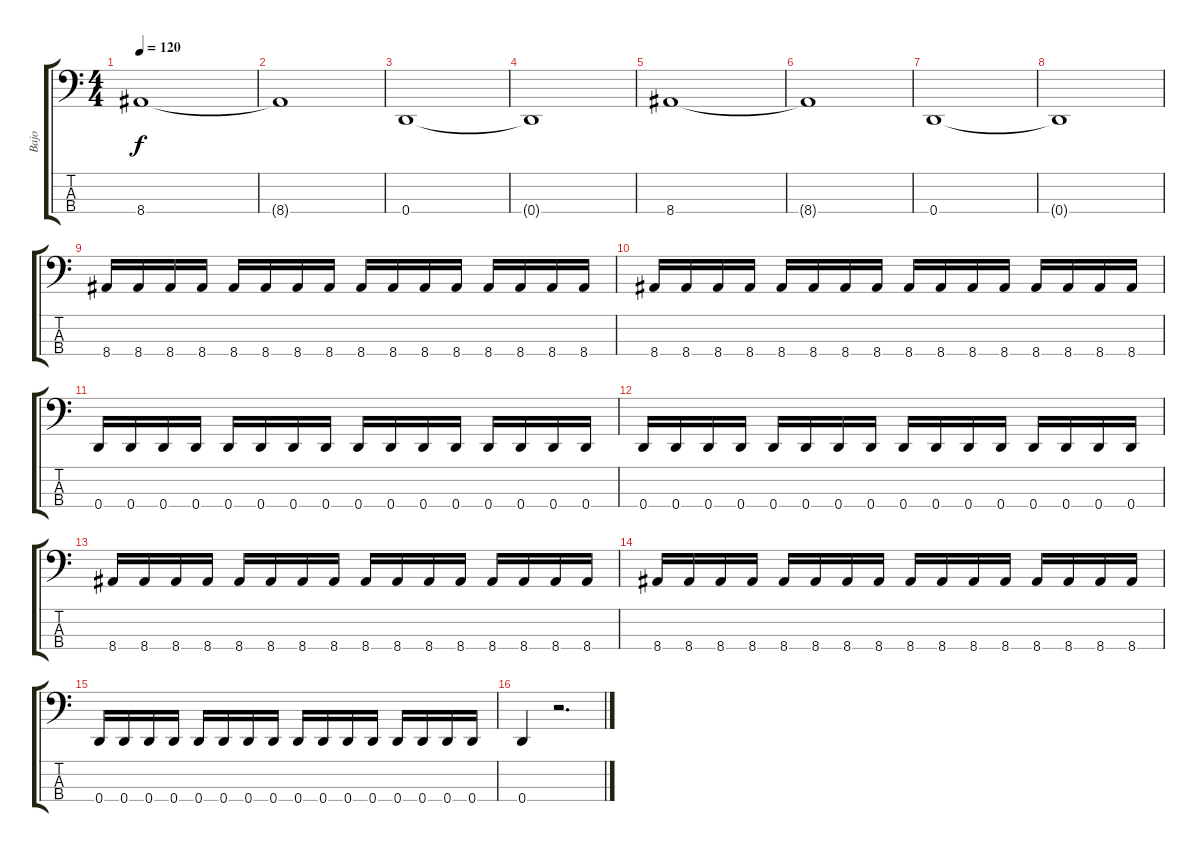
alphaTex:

\track ("Bajo" "Bajo") {instrument electricbassfinger}
\staff {score tabs}
\tuning (G2 D2 A1 D1) {hide}
\ts (4 4)
\tempo 120
\clef f4
\ks c
8.4.1{dy f instrument electricbassfinger} |
8.4{t}.1 |
0.4.1 |
0.4{t}.1 |
8.4.1 |
8.4{t}.1 |
0.4.1 |
0.4{t}.1 |
8.4.16 8.4.16 8.4.16 8.4.16 8.4.16 8.4.16 8.4.16 8.4.16 8.4.16 8.4.16 8.4.16 8.4.16 8.4.16 8.4.16 8.4.16 8.4.16 |
8.4.16 8.4.16 8.4.16 8.4.16 8.4.16 8.4.16 8.4.16 8.4.16 8.4.16 8.4.16 8.4.16 8.4.16 8.4.16 8.4.16 8.4.16 8.4.16 |
0.4.16 0.4.16 0.4.16 0.4.16 0.4.16 0.4.16 0.4.16 0.4.16 0.4.16 0.4.16 0.4.16 0.4.16 0.4.16 0.4.16 0.4.16 0.4.16 |
0.4.16 0.4.16 0.4.16 0.4.16 0.4.16 0.4.16 0.4.16 0.4.16 0.4.16 0.4.16 0.4.16 0.4.16 0.4.16 0.4.16 0.4.16 0.4.16 |
8.4.16 8.4.16 8.4.16 8.4.16 8.4.16 8.4.16 8.4.16 8.4.16 8.4.16 8.4.16 8.4.16 8.4.16 8.4.16 8.4.16 8.4.16 8.4.16 |
8.4.16 8.4.16 8.4.16 8.4.16 8.4.16 8.4.16 8.4.16 8.4.16 8.4.16 8.4.16 8.4.16 8.4.16 8.4.16 8.4.16 8.4.16 8.4.16 |
0.4.16 0.4.16 0.4.16 0.4.16 0.4.16 0.4.16 0.4.16 0.4.16 0.4.16 0.4.16 0.4.16 0.4.16 0.4.16 0.4.16 0.4.16 0.4.16 |
0.4.4 r.2{d}
